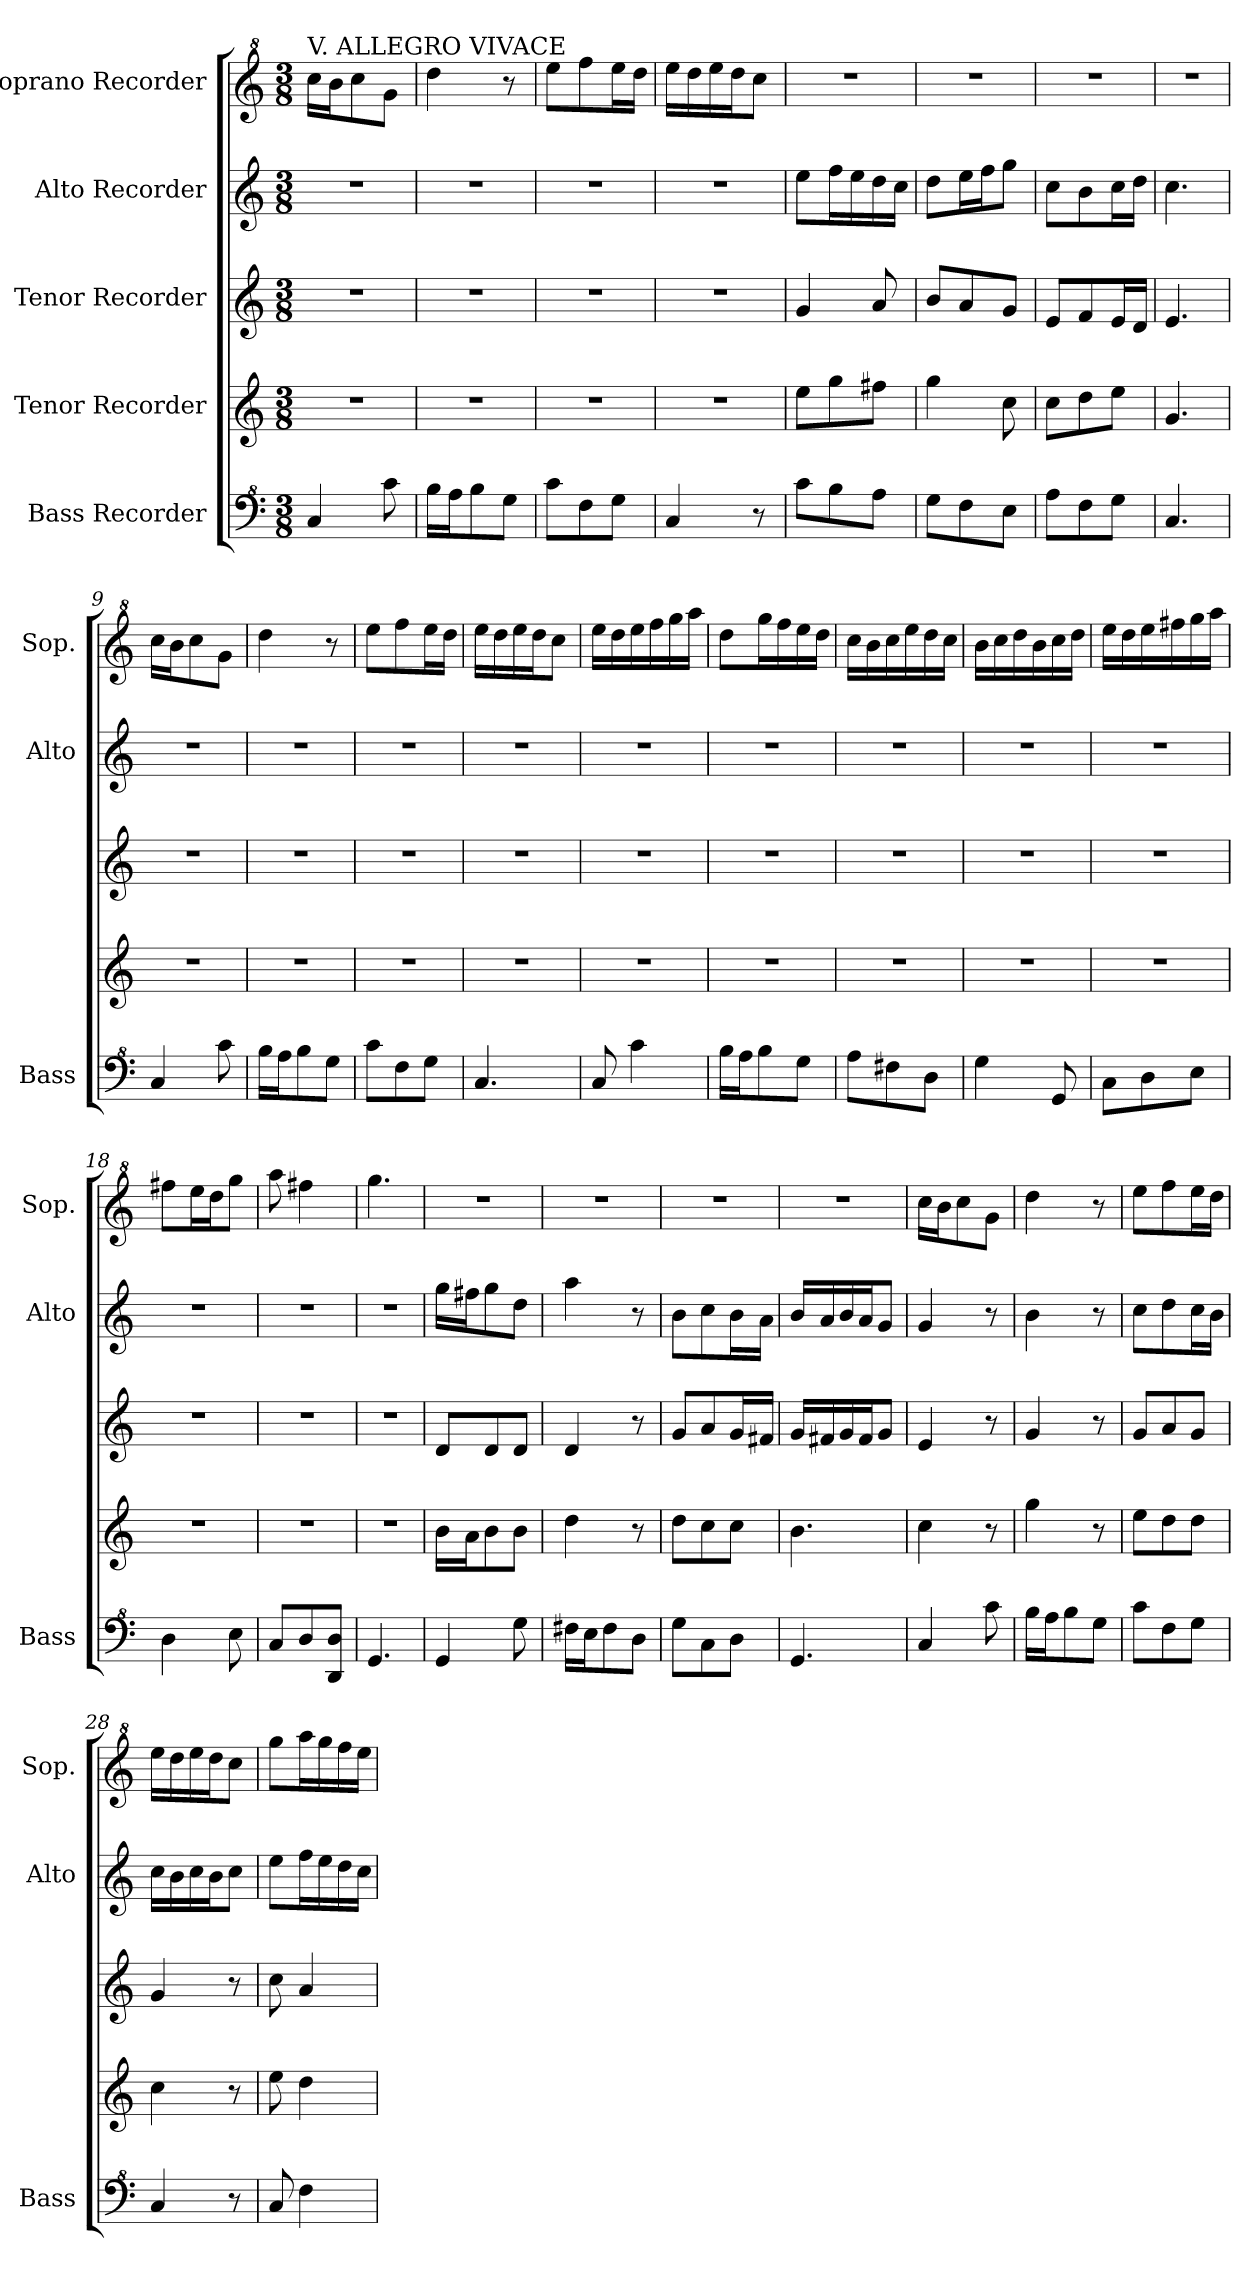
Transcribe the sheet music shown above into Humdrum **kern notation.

**kern	**kern	**kern	**kern	**kern
*part5	*part4	*part3	*part2	*part1
*staff5	*staff4	*staff3	*staff2	*staff1
*I"Bass Recorder	*I"Tenor Recorder	*I"Tenor Recorder	*I"Alto Recorder	*I"Soprano Recorder
*I'Bass	*	*	*I'Alto	*I'Sop.
*clefF^4	*clefG2	*	*	*clefG^2
*k[]	*k[]	*k[]	*k[]	*k[]
*C:	*C:	*C:	*C:	*C:
*M3/8	*M3/8	*M3/8	*M3/8	*M3/8
=1	=1	=1	=1	=1
!	!	!	!	!LO:TX:a:t=V. ALLEGRO VIVACE
4c/	4.r	4.r	4.r	16ccc\LL
.	.	.	.	16bb\J
.	.	.	.	8ccc\
8cc\	.	.	.	8gg\J
=2	=2	=2	=2	=2
16b\LL	4.r	4.r	4.r	4ddd\
16a\J	.	.	.	.
8b\	.	.	.	.
8g\J	.	.	.	8r
=3	=3	=3	=3	=3
8cc\L	4.r	4.r	4.r	8eee\L
8f\	.	.	.	8fff\
8g\J	.	.	.	16eee\L
.	.	.	.	16ddd\JJ
=4	=4	=4	=4	=4
4c/	4.r	4.r	4.r	16eee\LL
.	.	.	.	16ddd\
.	.	.	.	16eee\
.	.	.	.	16ddd\J
8r	.	.	.	8ccc\J
=5	=5	=5	=5	=5
8cc\L	8ee\L	4g/	8ee\L	4.r
8b\	8gg\	.	16ff\L	.
.	.	.	16ee\	.
8a\J	8ff#X\J	8a/	16dd\	.
.	.	.	16cc\JJ	.
=6	=6	=6	=6	=6
8g\L	4gg\	8b/L	8dd\L	4.r
8f\	.	8a/	16ee\L	.
.	.	.	16ff\J	.
8e\J	8cc\	8g/J	8gg\J	.
=7	=7	=7	=7	=7
8a\L	8cc\L	8e/L	8cc\L	4.r
8f\	8dd\	8f/	8b\	.
8g\J	8ee\J	16e/L	16cc\L	.
.	.	16d/JJ	16dd\JJ	.
=8	=8	=8	=8	=8
4.c/	4.g/	4.e/	4.cc\	4.r
=9	=9	=9	=9	=9
4c/	4.r	4.r	4.r	16ccc\LL
.	.	.	.	16bb\J
.	.	.	.	8ccc\
8cc\	.	.	.	8gg\J
!!LO:LB:g=z
=10	=10	=10	=10	=10
16b\LL	4.r	4.r	4.r	4ddd\
16a\J	.	.	.	.
8b\	.	.	.	.
8g\J	.	.	.	8r
=11	=11	=11	=11	=11
8cc\L	4.r	4.r	4.r	8eee\L
8f\	.	.	.	8fff\
8g\J	.	.	.	16eee\L
.	.	.	.	16ddd\JJ
=12	=12	=12	=12	=12
4.c/	4.r	4.r	4.r	16eee\LL
.	.	.	.	16ddd\
.	.	.	.	16eee\
.	.	.	.	16ddd\J
.	.	.	.	8ccc\J
=13	=13	=13	=13	=13
8c/	4.r	4.r	4.r	16eee\LL
.	.	.	.	16ddd\
4cc\	.	.	.	16eee\
.	.	.	.	16fff\
.	.	.	.	16ggg\
.	.	.	.	16aaa\JJ
=14	=14	=14	=14	=14
16b\LL	4.r	4.r	4.r	8ddd\L
16a\J	.	.	.	.
8b\	.	.	.	16ggg\L
.	.	.	.	16fff\
8g\J	.	.	.	16eee\
.	.	.	.	16ddd\JJ
=15	=15	=15	=15	=15
8a\L	4.r	4.r	4.r	16ccc\LL
.	.	.	.	16bb\
8f#X\	.	.	.	16ccc\
.	.	.	.	16eee\
8d\J	.	.	.	16ddd\
.	.	.	.	16ccc\JJ
=16	=16	=16	=16	=16
4g\	4.r	4.r	4.r	16bb\LL
.	.	.	.	16ccc\
.	.	.	.	16ddd\
.	.	.	.	16bb\
8G/	.	.	.	16ccc\
.	.	.	.	16ddd\JJ
=17	=17	=17	=17	=17
8c\L	4.r	4.r	4.r	16eee\LL
.	.	.	.	16ddd\
8d\	.	.	.	16eee\
.	.	.	.	16fff#X\
8e\J	.	.	.	16ggg\
.	.	.	.	16aaa\JJ
!!LO:LB:g=z
=18	=18	=18	=18	=18
4d\	4.r	4.r	4.r	8fff#X\L
.	.	.	.	16eee\L
.	.	.	.	16ddd\J
8e\	.	.	.	8ggg\J
=19	=19	=19	=19	=19
8c/L	4.r	4.r	4.r	8aaa\
8d/	.	.	.	4fff#X\
8D/ 8d/J	.	.	.	.
=20	=20	=20	=20	=20
4.G/	4.r	4.r	4.r	4.ggg\
=21	=21	=21	=21	=21
4G/	16b\LL	8d/L	16gg\LL	4.r
.	16a\J	.	16ff#X\J	.
.	8b\	8d/	8gg\	.
8g\	8b\J	8d/J	8dd\J	.
=22	=22	=22	=22	=22
16f#X\LL	4dd\	4d/	4aa\	4.r
16e\J	.	.	.	.
8f#\	.	.	.	.
8d\J	8r	8r	8r	.
=23	=23	=23	=23	=23
8g\L	8dd\L	8g/L	8b\L	4.r
8c\	8cc\	8a/	8cc\	.
8d\J	8cc\J	16g/L	16b\L	.
.	.	16f#X/JJ	16a\JJ	.
=24	=24	=24	=24	=24
4.G/	4.b\	16g/LL	16b/LL	4.r
.	.	16f#X/	16a/	.
.	.	16g/	16b/	.
.	.	16f#/J	16a/J	.
.	.	8g/J	8g/J	.
=25	=25	=25	=25	=25
4c/	4cc\	4e/	4g/	16ccc\LL
.	.	.	.	16bb\J
.	.	.	.	8ccc\
8cc\	8r	8r	8r	8gg\J
=26	=26	=26	=26	=26
16b\LL	4gg\	4g/	4b\	4ddd\
16a\J	.	.	.	.
8b\	.	.	.	.
8g\J	8r	8r	8r	8r
=27	=27	=27	=27	=27
8cc\L	8ee\L	8g/L	8cc\L	8eee\L
8f\	8dd\	8a/	8dd\	8fff\
8g\J	8dd\J	8g/J	16cc\L	16eee\L
.	.	.	16b\JJ	16ddd\JJ
!!LO:PB:g=z
=28	=28	=28	=28	=28
4c/	4cc\	4g/	16cc\LL	16eee\LL
.	.	.	16b\	16ddd\
.	.	.	16cc\	16eee\
.	.	.	16b\J	16ddd\J
8r	8r	8r	8cc\J	8ccc\J
=29	=29	=29	=29	=29
8c/	8ee\	8cc\	8ee\L	8ggg\L
4f\	4dd\	4a/	16ff\L	16aaa\L
.	.	.	16ee\	16ggg\
.	.	.	16dd\	16fff\
.	.	.	16cc\JJ	16eee\JJ
=	=	=	=	=
*-	*-	*-	*-	*-
